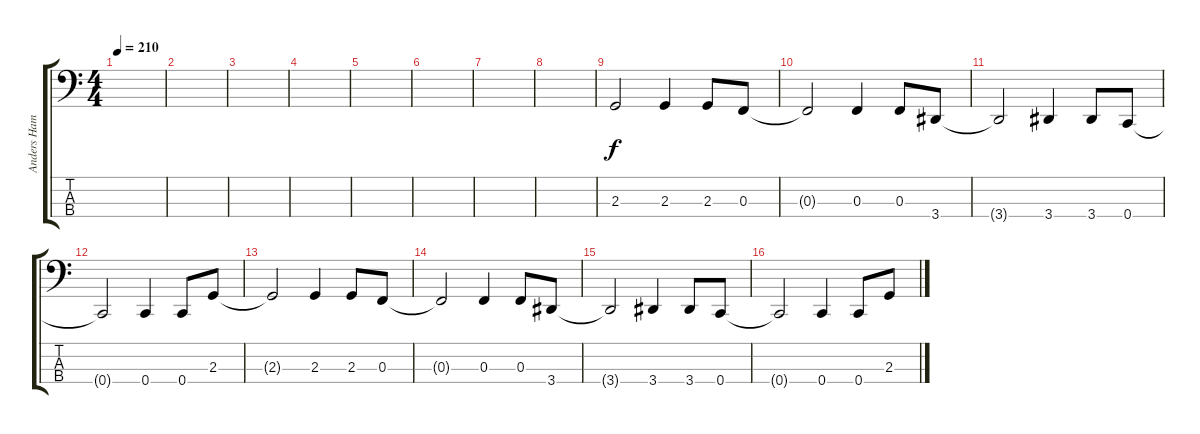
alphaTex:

\track ("Anders Hammer" "Anders Ham") {instrument slapbass1}
\staff {score tabs}
\tuning (Eb2 Bb1 F1 C1) {hide}
\ts (4 4)
\tempo 210
\clef f4
\ks c
|
|
|
|
|
|
|
|
2.3.2 2.3.4 2.3.8 0.3.8 |
0.3{t}.2 0.3.4 0.3.8 3.4.8 |
3.4{t}.2 3.4.4 3.4.8 0.4.8 |
0.4{t}.2 0.4.4 0.4.8 2.3.8 |
2.3{t}.2 2.3.4 2.3.8 0.3.8 |
0.3{t}.2 0.3.4 0.3.8 3.4.8 |
3.4{t}.2 3.4.4 3.4.8 0.4.8 |
0.4{t}.2 0.4.4 0.4.8 2.3.8
